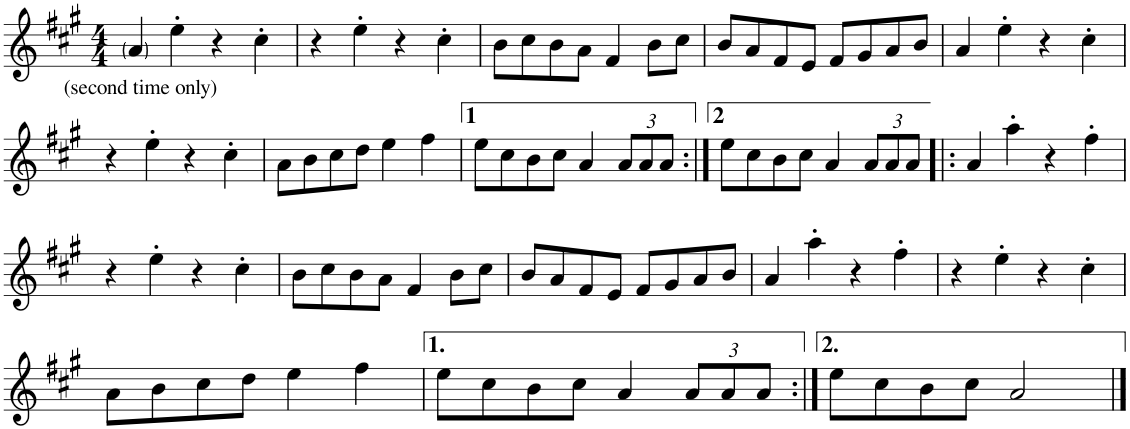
**kern
*part1
*staff1
*I"Piano
*I'Pno
*clefG2
*k[f#c#g#]
*A:
*M4/4
=1
!LO:TX:b:t=(second time only)
4a/
4ee'\
4r
4cc#'\
=2
4r
4ee'\
4r
4cc#'\
=3
8b\L
8cc#\
8b\
8a\J
4f#/
8b\L
8cc#\J
=4
8b/L
8a/
8f#/
8e/J
8f#/L
8g#/
8a/
8b/J
=5
4a/
4ee'\
4r
4cc#'\
!!LO:LB:g=z
=6
4r
4ee'\
4r
4cc#'\
=7
8a\L
8b\
8cc#\
8dd\J
4ee\
4ff#\
=8
8ee\L
8cc#\
8b\
8cc#\J
4a/
*Xbrackettup
12a/L
12a/
12a/J
=9:|!
8ee\L
8cc#\
8b\
8cc#\J
4a/
12a/L
12a/
12a/J
=10!|:
4a/
4aa'\
4r
4ff#'\
!!LO:LB:g=z
=11
4r
4ee'\
4r
4cc#'\
=12
8b\L
8cc#\
8b\
8a\J
4f#/
8b\L
8cc#\J
=13
8b/L
8a/
8f#/
8e/J
8f#/L
8g#/
8a/
8b/J
=14
4a/
4aa'\
4r
4ff#'\
=15
4r
4ee'\
4r
4cc#'\
!!LO:LB:g=z
=16
8a\L
8b\
8cc#\
8dd\J
4ee\
4ff#\
=17
8ee\L
8cc#\
8b\
8cc#\J
4a/
12a/L
12a/
12a/J
=18:|!
8ee\L
8cc#\
8b\
8cc#\J
2a/
==
*-
